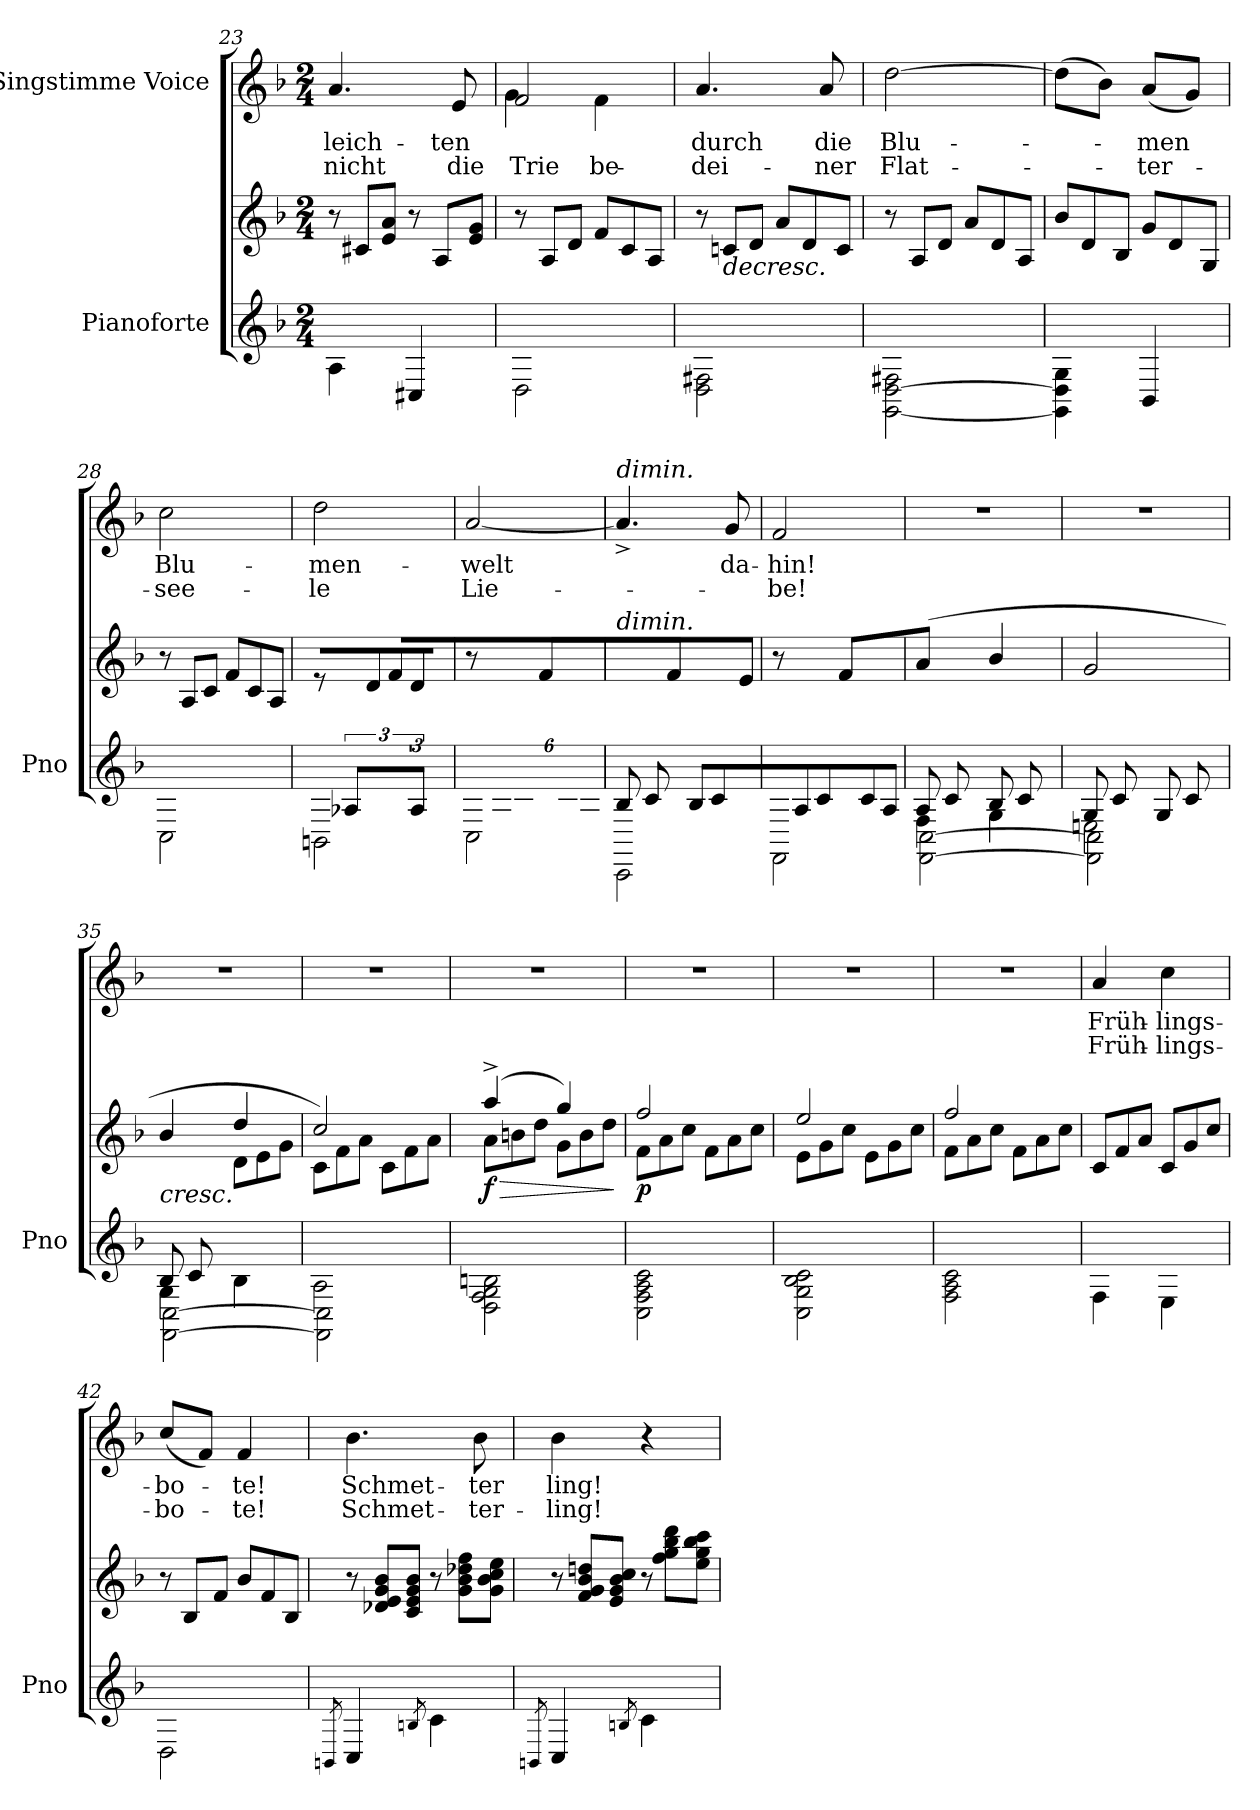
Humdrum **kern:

**kern	**kern	**dynam	**kern	**text	**text
*part2	*part2	*part2	*part1	*part1	*part1
*staff3	*staff2	*staff2/3	*staff1	*staff1	*staff1
*I"Pianoforte	*	*	*I"Singstimme Voice	*	*
*I'Pno	*	*	*	*	*
*clefG2	*clefG2	*	*clefG2	*	*
*k[b-]	*k[b-]	*	*k[b-]	*	*
*M2/4	*M2/4	*	*M2/4	*	*
*	*Xtuplet	*	*	*	*
=23	=23	=23	=23	=23	=23
!	!	!	!	!LO:LY:b	!LO:LY:b
4A\	12r	.	4.a/	leich-	nicht
.	12c#X/L	.	.	.	.
.	12e/ 12a/J	.	.	.	.
4C#X/	12r	.	.	.	.
.	12A/L	.	.	.	.
!	!	!	!	!LO:LY:b	!LO:LY:b
.	.	.	8e/	-ten	die
.	12e/ 12g/J	.	.	.	.
!!LO:LB:g=z
=24	=24	=24	=24	=24	=24
!	!	!	!	!LO:LY:b	!
*	*	*	*^	*	*
!	!	!	!	!	!	!LO:LY:b
2D\	12r	.	2f/	4g\	.	Trie-
.	12A/L	.	.	.	.	.
.	12d/J	.	.	.	.	.
!	!	!	!	!	!	!LO:LY:b
.	12f/L	.	.	4f\	.	-be
.	12c/	.	.	.	.	.
.	12A/J	.	.	.	.	.
*	*	*	*v	*v	*	*
=25	=25	=25	=25	=25	=25
!	!	!	!	!LO:LY:b	!LO:LY:b
2D\ 2F#X\	12r	.	4.a/	durch	dei-
!	!LO:TX:b:i:t=decresc.	!	!	!	!
.	12cn/L	.	.	.	.
.	12d/J	.	.	.	.
.	12a/L	.	.	.	.
.	12d/	.	.	.	.
!	!	!	!	!LO:LY:b	!LO:LY:b
.	.	.	8a/	die	-ner
.	12c/J	.	.	.	.
!!LO:PB:g=z
=26	=26	=26	=26	=26	=26
!	!	!	!	!LO:LY:b	!LO:LY:b
[2GG\ [<2D\ 2F#X\	12r	.	[2dd\	Blu-	Flat-
.	12A/L	.	.	.	.
.	12d/J	.	.	.	.
.	12a/L	.	.	.	.
.	12d/	.	.	.	.
.	12A/J	.	.	.	.
=27	=27	=27	=27	=27	=27
4GG\] 4D\] 4G\	12b-/L	.	(8dd\L]	.	.
.	12d/	.	.	.	.
.	.	.	8b-\J)	.	.
.	12B-/J	.	.	.	.
!	!	!	!	!LO:LY:b	!LO:LY:b
4BB-/	12g/L	.	(8a/L	-men	-ter-
.	12d/	.	.	.	.
.	.	.	8g/J)	.	.
.	12G/J	.	.	.	.
=28	=28	=28	=28	=28	=28
!	!	!	!	!LO:LY:b	!LO:LY:b
2C\	12r	.	2cc\	Blu-	-see-
.	12A/L	.	.	.	.
.	12c/J	.	.	.	.
.	12f/L	.	.	.	.
.	12c/	.	.	.	.
.	12A/J	.	.	.	.
=29	=29	=29	=29	=29	=29
*^	*	*	*	*	*
!	!	!	!	!	!LO:LY:b	!LO:LY:b
12ryy	2BBn\	12r	.	2dd\	-men-	-le
12A-X/L	.	12ryy	.	.	.	.
4ryy	.	12d/J	.	.	.	.
.	.	12f/L	.	.	.	.
.	.	12d/	.	.	.	.
12A-/J	.	12ryy	.	.	.	.
=30	=30	=30	=30	=30	=30	=30
!	!	!	!	!	!LO:LY:b	!LO:LY:b
12ryy	2C\	12r	.	[2a/	-welt	Lie-
12An/L	.	6ryy	.	.	.	.
12c/J	.	.	.	.	.	.
12ryy	.	12f/L	.	.	.	.
12c/	.	6ryy	.	.	.	.
12A/J	.	.	.	.	.	.
!!LO:LB:g=z
=31	=31	=31	=31	=31	=31	=31
*Xtuplet	*	*	*	*	*	*
!	!	!	!	!LO:TX:a:i:t=dimin.	!	!
!	!	!LO:TX:a:i:t=dimin.	!	!	!	!
12B-/L	2CC\	6ryy	.	4.a^>/]	.	.
12c/	.	.	.	.	.	.
12ryy	.	12f/J	.	.	.	.
12B-/L	.	6ryy	.	.	.	.
12c/	.	.	.	.	.	.
!	!	!	!	!	!LO:LY:b	!
.	.	.	.	8g/	da-	.
12ryy	.	12e/J	.	.	.	.
=32	=32	=32	=32	=32	=32	=32
!	!	!	!	!	!LO:LY:b	!LO:LY:b
12ryy	2FF\	12r	.	2f/	-hin!	-be!
12A/L	.	6ryy	.	.	.	.
12c/J	.	.	.	.	.	.
12ryy	.	12f/L	.	.	.	.
12c/	.	6ryy	.	.	.	.
12A/J	.	.	.	.	.	.
!!LO:LB:g=z
=33	=33	=33	=33	=33	=33	=33
*	*^	*^	*	*	*	*
12A/L	4F\	[2FF\ [2C\	(4a/	6ryy	.	2r	.	.
12c/	.	.	.	.	.	.	.	.
12ryy	.	.	.	12f\J	.	.	.	.
12B-/L	4G\	.	4b-/	6ryy	.	.	.	.
12c/	.	.	.	.	.	.	.	.
12ryy	.	.	.	12e\J	.	.	.	.
=34	=34	=34	=34	=34	=34	=34	=34	=34
12G/L	2En\	2FF\] 2C\]	2g/	6ryy	.	2r	.	.
12c/	.	.	.	.	.	.	.	.
12ryy	.	.	.	12e\J	.	.	.	.
12G/L	.	.	.	6ryy	.	.	.	.
12c/	.	.	.	.	.	.	.	.
12ryy	.	.	.	12e\J	.	.	.	.
=35	=35	=35	=35	=35	=35	=35	=35	=35
!	!	!	!LO:TX:b:i:t=cresc.	!	!	!	!	!
12B-/L	4G\	[2FF\ [2C\	4b-/	6ryy	.	2r	.	.
12c/	.	.	.	.	.	.	.	.
3ryy	.	.	.	12e\J	.	.	.	.
.	4B-\	.	4dd/	12d\L	.	.	.	.
.	.	.	.	12e\	.	.	.	.
.	.	.	.	12g\J	.	.	.	.
*	*v	*v	*	*	*	*	*	*
=36	=36	=36	=36	=36	=36	=36	=36
2A\	2FF\] 2C\]	2cc/)	12c\L	.	2r	.	.
.	.	.	12f\	.	.	.	.
.	.	.	12a\J	.	.	.	.
.	.	.	12c\L	.	.	.	.
.	.	.	12f\	.	.	.	.
.	.	.	12a\J	.	.	.	.
*v	*v	*	*	*	*	*	*
=37	=37	=37	=37	=37	=37	=37
!	!	!	!LO:HP:b	!	!	!
!	!	!	!LO:DY:n=1:b	!	!	!
2D\ 2F\ 2G\ 2Bn\	(4aa^/	12a\L	> f	2r	.	.
.	.	12bn\	.	.	.	.
.	.	12dd\J	.	.	.	.
.	4gg/)	12g\L	.	.	.	.
.	.	12b\	.	.	.	.
.	.	12dd\J	.	.	.	.
*	*v	*v	*	*	*	*
.	.	]	.	.	.
!!LO:LB:g=z
=38	=38	=38	=38	=38	=38
*	*^	*	*	*	*
!	!	!	!LO:DY:b	!	!	!
2C\ 2F\ 2A\ 2c\	2ff/	12f\L	p	2r	.	.
.	.	12a\	.	.	.	.
.	.	12cc\J	.	.	.	.
.	.	12f\L	.	.	.	.
.	.	12a\	.	.	.	.
.	.	12cc\J	.	.	.	.
=39	=39	=39	=39	=39	=39	=39
2C\ 2G\ 2B-\ 2c\	2ee/	12e\L	.	2r	.	.
.	.	12g\	.	.	.	.
.	.	12cc\J	.	.	.	.
.	.	12e\L	.	.	.	.
.	.	12g\	.	.	.	.
.	.	12cc\J	.	.	.	.
!!LO:LB:g=z
=40	=40	=40	=40	=40	=40	=40
2F\ 2A\ 2c\	2ff/	12f\L	.	2r	.	.
.	.	12a\	.	.	.	.
.	.	12cc\J	.	.	.	.
.	.	12f\L	.	.	.	.
.	.	12a\	.	.	.	.
.	.	12cc\J	.	.	.	.
=41	=41	=41	=41	=41	=41	=41
!	!	!	!	!	!LO:LY:b	!LO:LY:b
*	*v	*v	*	*	*	*
4F\	12c/L	.	4a/	Früh-	Früh-
.	12f/	.	.	.	.
.	12a/J	.	.	.	.
!	!	!	!	!LO:LY:b	!LO:LY:b
4E\	12c/L	.	4cc\	-lings-	-lings-
.	12g/	.	.	.	.
.	12cc/J	.	.	.	.
=42	=42	=42	=42	=42	=42
!	!	!	!	!LO:LY:b	!LO:LY:b
2D\	12r	.	(8cc/L	-bo-	-bo-
.	12B-/L	.	.	.	.
.	.	.	8f/J)	.	.
.	12f/J	.	.	.	.
!	!	!	!	!LO:LY:b	!LO:LY:b
.	12b-/L	.	4f/	-te!	-te!
.	12f/	.	.	.	.
.	12B-/J	.	.	.	.
=43	=43	=43	=43	=43	=43
8qBBn/	.	.	.	.	.
!	!	!	!	!LO:LY:b	!LO:LY:b
4C/	12r	.	4.b-\	Schmet-	Schmet-
.	12d-X/ 12e/ 12g/ 12b-/L	.	.	.	.
.	12c/ 12e/ 12g/ 12b-/J	.	.	.	.
8qBn/	.	.	.	.	.
4c\	12r	.	.	.	.
.	12g\ 12b-\ 12dd-X\ 12ff\L	.	.	.	.
!	!	!	!	!LO:LY:b	!LO:LY:b
.	.	.	8b-\	-ter	-ter-
.	12g\ 12b-\ 12cc\ 12ee\J	.	.	.	.
=44	=44	=44	=44	=44	=44
8qBBn/	.	.	.	.	.
!	!	!	!	!LO:LY:b	!LO:LY:b
4C/	12r	.	4b-\	ling!	-ling!
.	12f/ 12g/ 12b-/ 12ddn/L	.	.	.	.
.	12e/ 12g/ 12b-/ 12cc/J	.	.	.	.
8qBn/	.	.	.	.	.
4c\	12r	.	4r	.	.
.	12ff\ 12gg\ 12bb-\ 12ddd\L	.	.	.	.
.	12ee\ 12gg\ 12bb-\ 12ccc\J	.	.	.	.
=	=	=	=	=	=
*-	*-	*-	*-	*-	*-
